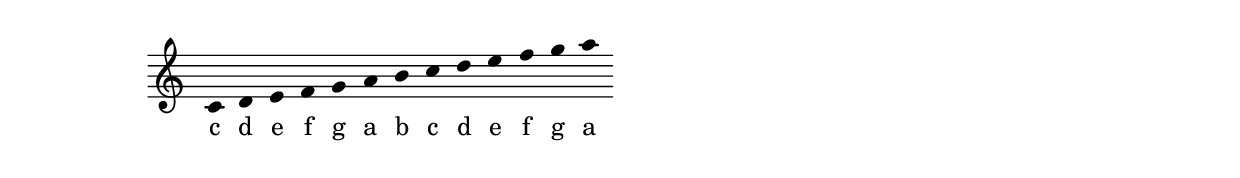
\version "2.18.2"

\header {
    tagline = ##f
}

\score {
    \new Staff \with{
        \remove "Time_signature_engraver"
        \hide Stem
    }
    {
        \time 16/4

        <<
        \new Voice = "one" {
            c' d' e' f' g' a' b' c'' d'' e'' f'' g'' a''
        }

        \new Lyrics \lyricsto "one" \lyricmode {c d e f g a b c d e f g a}
        >>

    }
}
